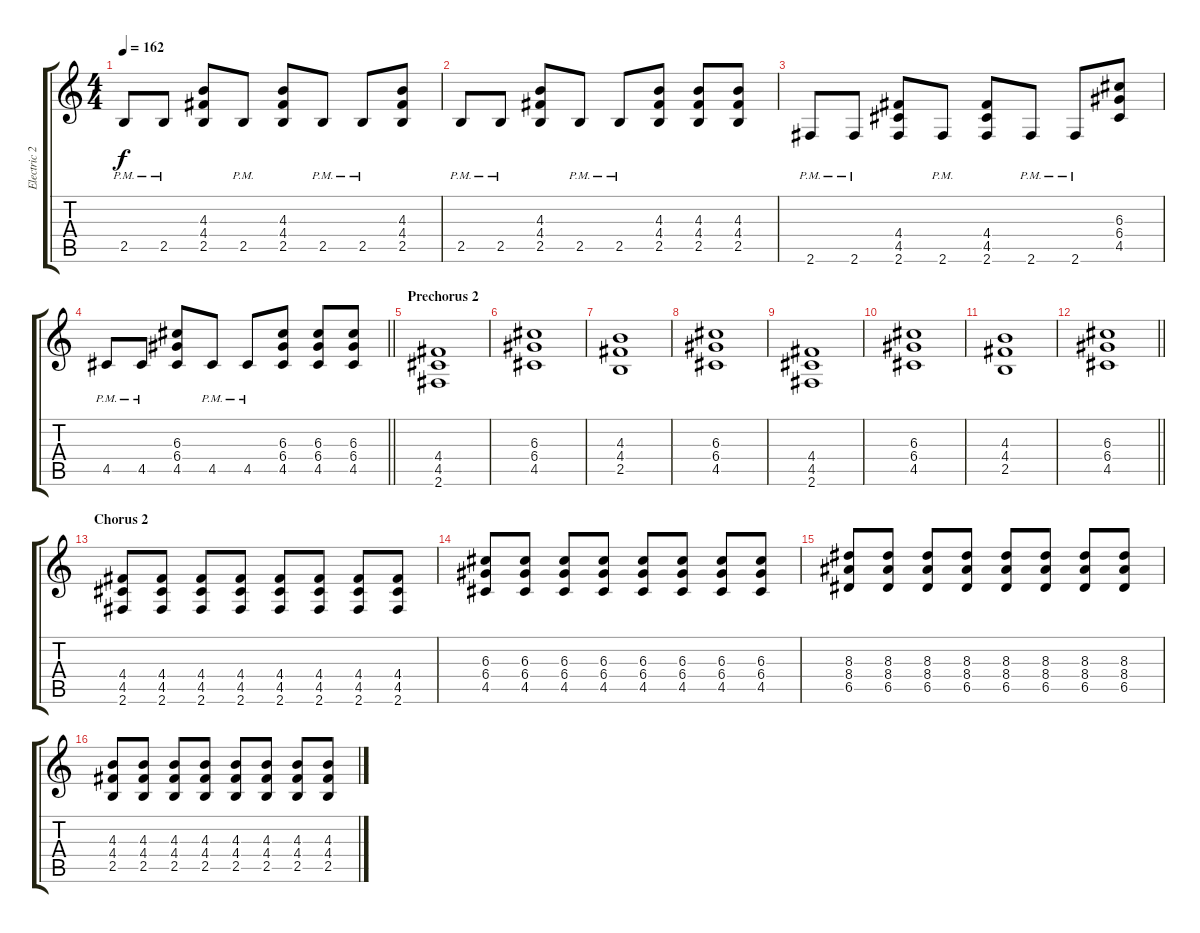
\track ("Electric 2" "Electric 2") {instrument distortionguitar}
\staff {score tabs}
\tuning (E4 B3 G3 D3 A2 E2) {hide}
\ts (4 4)
\tempo 162
\clef g2
\ks c
2.5{pm}.8{dy f} 2.5{pm}.8 (4.3 4.4 2.5).8 2.5{pm}.8 (4.3 4.4 2.5).8 2.5{pm}.8 2.5{pm}.8 (4.3 4.4 2.5).8 |
2.5{pm}.8 2.5{pm}.8 (4.3 4.4 2.5).8 2.5{pm}.8 2.5{pm}.8 (4.3 4.4 2.5).8 (4.3 4.4 2.5).8 (4.3 4.4 2.5).8 |
2.6{pm}.8 2.6{pm}.8 (4.4 4.5 2.6).8 2.6{pm}.8 (4.4 4.5 2.6).8 2.6{pm}.8 2.6{pm}.8 (6.3 6.4 4.5).8 |
\barLineRight lightlight
4.5{pm}.8 4.5{pm}.8 (6.3 6.4 4.5).8 4.5{pm}.8 4.5{pm}.8 (6.3 6.4 4.5).8 (6.3 6.4 4.5).8 (6.3 6.4 4.5).8 |
\section ("" "Prechorus 2")
(4.4 4.5 2.6).1 |
(6.3 6.4 4.5).1 |
(4.3 4.4 2.5).1 |
(6.3 6.4 4.5).1 |
(4.4 4.5 2.6).1 |
(6.3 6.4 4.5).1 |
(4.3 4.4 2.5).1 |
\barLineRight lightlight
(6.3 6.4 4.5).1 |
\section ("" "Chorus 2")
(4.4 4.5 2.6).8 (4.4 4.5 2.6).8 (4.4 4.5 2.6).8 (4.4 4.5 2.6).8 (4.4 4.5 2.6).8 (4.4 4.5 2.6).8 (4.4 4.5 2.6).8 (4.4 4.5 2.6).8 |
(6.3 6.4 4.5).8 (6.3 6.4 4.5).8 (6.3 6.4 4.5).8 (6.3 6.4 4.5).8 (6.3 6.4 4.5).8 (6.3 6.4 4.5).8 (6.3 6.4 4.5).8 (6.3 6.4 4.5).8 |
(8.3 8.4 6.5).8 (8.3 8.4 6.5).8 (8.3 8.4 6.5).8 (8.3 8.4 6.5).8 (8.3 8.4 6.5).8 (8.3 8.4 6.5).8 (8.3 8.4 6.5).8 (8.3 8.4 6.5).8 |
(4.3 4.4 2.5).8 (4.3 4.4 2.5).8 (4.3 4.4 2.5).8 (4.3 4.4 2.5).8 (4.3 4.4 2.5).8 (4.3 4.4 2.5).8 (4.3 4.4 2.5).8 (4.3 4.4 2.5).8
